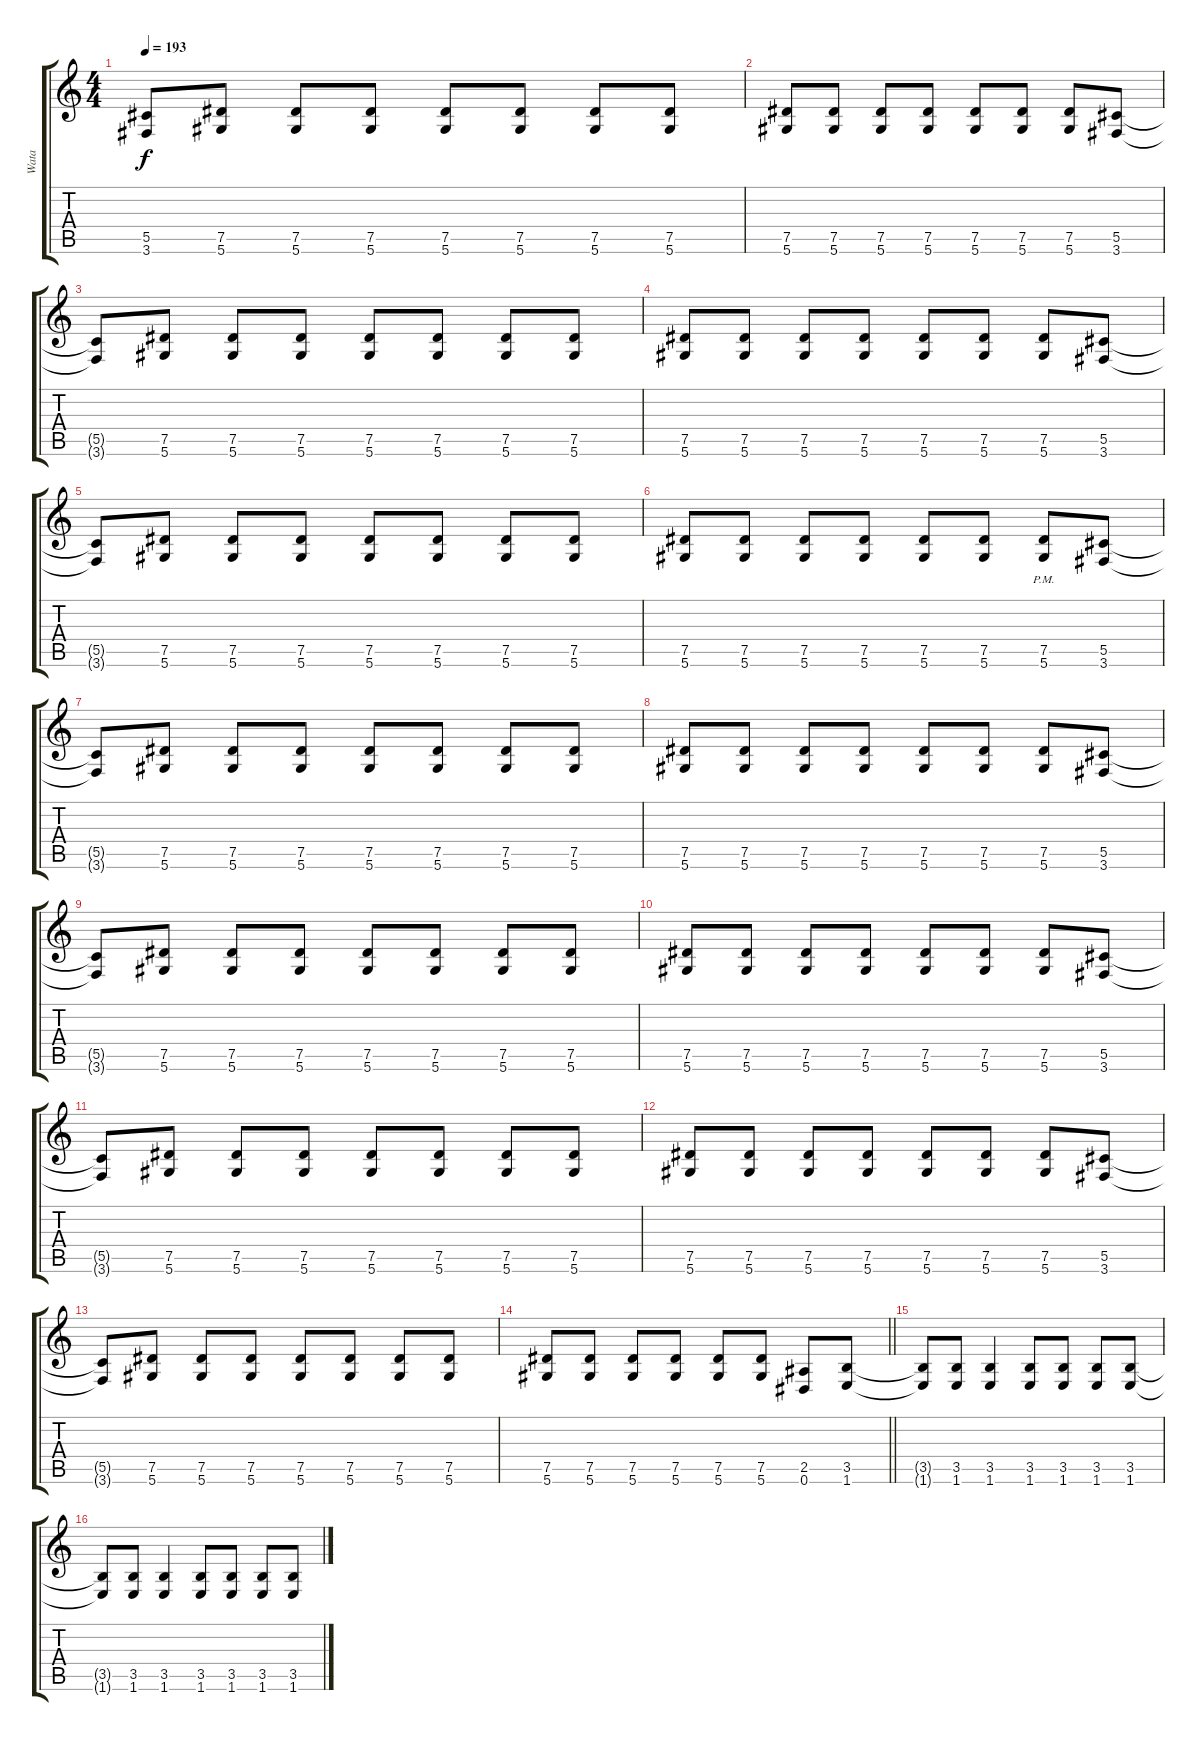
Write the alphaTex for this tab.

\track ("Wata" "Wata") {instrument distortionguitar}
\staff {score tabs}
\tuning (Eb4 Bb3 Gb3 Db3 Ab2 Eb2) {hide}
\ts (4 4)
\tempo 193
\clef g2
\ks c
(5.5{t} 3.6{t}).8{dy f} (7.5 5.6).8 (7.5 5.6).8 (7.5 5.6).8 (7.5 5.6).8 (7.5 5.6).8 (7.5 5.6).8 (7.5 5.6).8 |
(7.5 5.6).8 (7.5 5.6).8 (7.5 5.6).8 (7.5 5.6).8 (7.5 5.6).8 (7.5 5.6).8 (7.5 5.6).8 (5.5 3.6).8 |
(5.5{t} 3.6{t}).8 (7.5 5.6).8 (7.5 5.6).8 (7.5 5.6).8 (7.5 5.6).8 (7.5 5.6).8 (7.5 5.6).8 (7.5 5.6).8 |
(7.5 5.6).8 (7.5 5.6).8 (7.5 5.6).8 (7.5 5.6).8 (7.5 5.6).8 (7.5 5.6).8 (7.5 5.6).8 (5.5 3.6).8 |
(5.5{t} 3.6{t}).8 (7.5 5.6).8 (7.5 5.6).8 (7.5 5.6).8 (7.5 5.6).8 (7.5 5.6).8 (7.5 5.6).8 (7.5 5.6).8 |
(7.5 5.6).8 (7.5 5.6).8 (7.5 5.6).8 (7.5 5.6).8 (7.5 5.6).8 (7.5 5.6).8 (7.5{pm} 5.6{pm}).8 (5.5 3.6).8 |
(5.5{t} 3.6{t}).8 (7.5 5.6).8 (7.5 5.6).8 (7.5 5.6).8 (7.5 5.6).8 (7.5 5.6).8 (7.5 5.6).8 (7.5 5.6).8 |
(7.5 5.6).8 (7.5 5.6).8 (7.5 5.6).8 (7.5 5.6).8 (7.5 5.6).8 (7.5 5.6).8 (7.5 5.6).8 (5.5 3.6).8 |
(5.5{t} 3.6{t}).8 (7.5 5.6).8 (7.5 5.6).8 (7.5 5.6).8 (7.5 5.6).8 (7.5 5.6).8 (7.5 5.6).8 (7.5 5.6).8 |
(7.5 5.6).8 (7.5 5.6).8 (7.5 5.6).8 (7.5 5.6).8 (7.5 5.6).8 (7.5 5.6).8 (7.5 5.6).8 (5.5 3.6).8 |
(5.5{t} 3.6{t}).8 (7.5 5.6).8 (7.5 5.6).8 (7.5 5.6).8 (7.5 5.6).8 (7.5 5.6).8 (7.5 5.6).8 (7.5 5.6).8 |
(7.5 5.6).8 (7.5 5.6).8 (7.5 5.6).8 (7.5 5.6).8 (7.5 5.6).8 (7.5 5.6).8 (7.5 5.6).8 (5.5 3.6).8 |
(5.5{t} 3.6{t}).8 (7.5 5.6).8 (7.5 5.6).8 (7.5 5.6).8 (7.5 5.6).8 (7.5 5.6).8 (7.5 5.6).8 (7.5 5.6).8 |
\barLineRight lightlight
(7.5 5.6).8 (7.5 5.6).8 (7.5 5.6).8 (7.5 5.6).8 (7.5 5.6).8 (7.5 5.6).8 (2.5 0.6).8 (3.5 1.6).8 |
\section ("" "")
(3.5{t} 1.6{t}).8 (3.5 1.6).8 (3.5 1.6).4 (3.5 1.6).8 (3.5 1.6).8 (3.5 1.6).8 (3.5 1.6).8 |
(3.5{t} 1.6{t}).8 (3.5 1.6).8 (3.5 1.6).4 (3.5 1.6).8 (3.5 1.6).8 (3.5 1.6).8 (3.5 1.6).8
